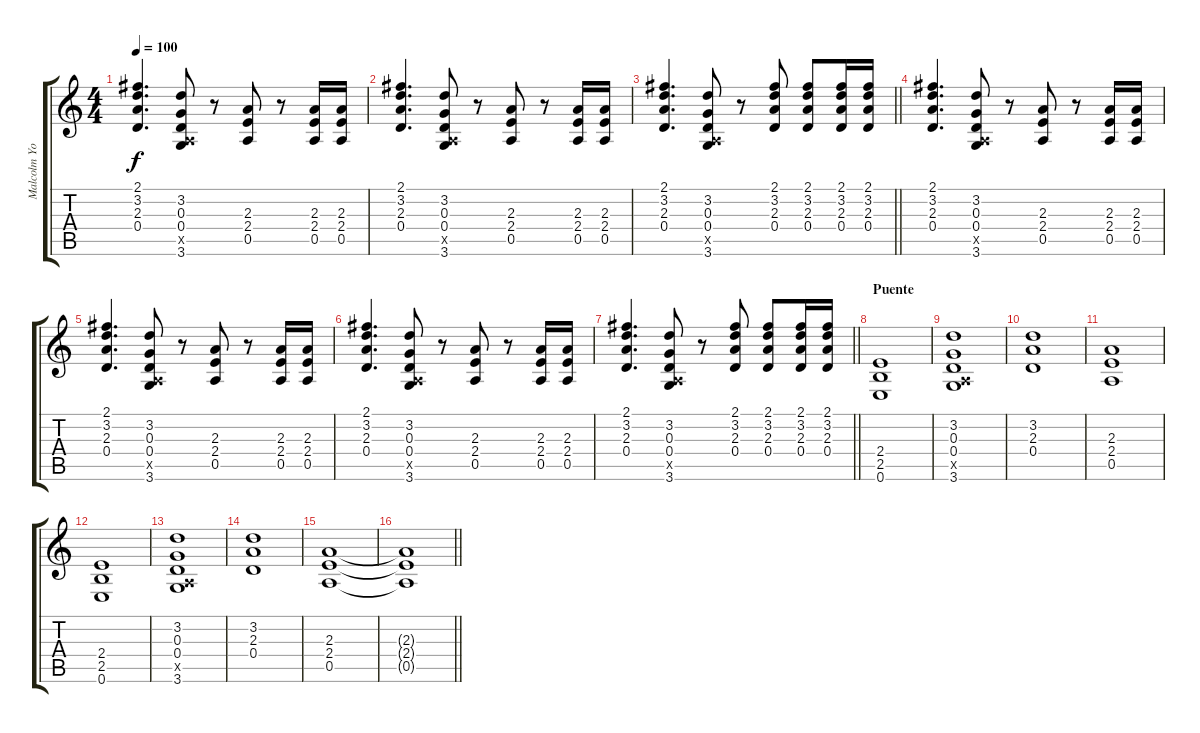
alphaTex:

\track ("Malcolm Young" "Malcolm Yo") {instrument distortionguitar}
\staff {score tabs}
\tuning (E4 B3 G3 D3 A2 E2) {hide}
\ts (4 4)
\tempo 100
\clef g2
\ks c
(2.1 3.2 2.3 0.4).4{d dy f} (3.2 0.3 0.4 0.5{x} 3.6).8 r.8 (2.3 2.4 0.5).8 r.8 (2.3 2.4 0.5).16 (2.3 2.4 0.5).16 |
(2.1 3.2 2.3 0.4).4{d} (3.2 0.3 0.4 0.5{x} 3.6).8 r.8 (2.3 2.4 0.5).8 r.8 (2.3 2.4 0.5).16 (2.3 2.4 0.5).16 |
\barLineRight lightlight
(2.1 3.2 2.3 0.4).4{d} (3.2 0.3 0.4 0.5{x} 3.6).8 r.8 (2.1 3.2 2.3 0.4).8 (2.1 3.2 2.3 0.4).8 (2.1 3.2 2.3 0.4).16 (2.1 3.2 2.3 0.4).16 |
(2.1 3.2 2.3 0.4).4{d} (3.2 0.3 0.4 0.5{x} 3.6).8 r.8 (2.3 2.4 0.5).8 r.8 (2.3 2.4 0.5).16 (2.3 2.4 0.5).16 |
(2.1 3.2 2.3 0.4).4{d} (3.2 0.3 0.4 0.5{x} 3.6).8 r.8 (2.3 2.4 0.5).8 r.8 (2.3 2.4 0.5).16 (2.3 2.4 0.5).16 |
(2.1 3.2 2.3 0.4).4{d} (3.2 0.3 0.4 0.5{x} 3.6).8 r.8 (2.3 2.4 0.5).8 r.8 (2.3 2.4 0.5).16 (2.3 2.4 0.5).16 |
\barLineRight lightlight
(2.1 3.2 2.3 0.4).4{d} (3.2 0.3 0.4 0.5{x} 3.6).8 r.8 (2.1 3.2 2.3 0.4).8 (2.1 3.2 2.3 0.4).8 (2.1 3.2 2.3 0.4).16 (2.1 3.2 2.3 0.4).16 |
\section ("" "Puente")
(2.4 2.5 0.6).1 |
(3.2 0.3 0.4 0.5{x} 3.6).1 |
(3.2 2.3 0.4).1 |
(2.3 2.4 0.5).1 |
(2.4 2.5 0.6).1 |
(3.2 0.3 0.4 0.5{x} 3.6).1 |
(3.2 2.3 0.4).1 |
(2.3 2.4 0.5).1 |
\barLineRight lightlight
(2.3{t} 2.4{t} 0.5{t}).1
